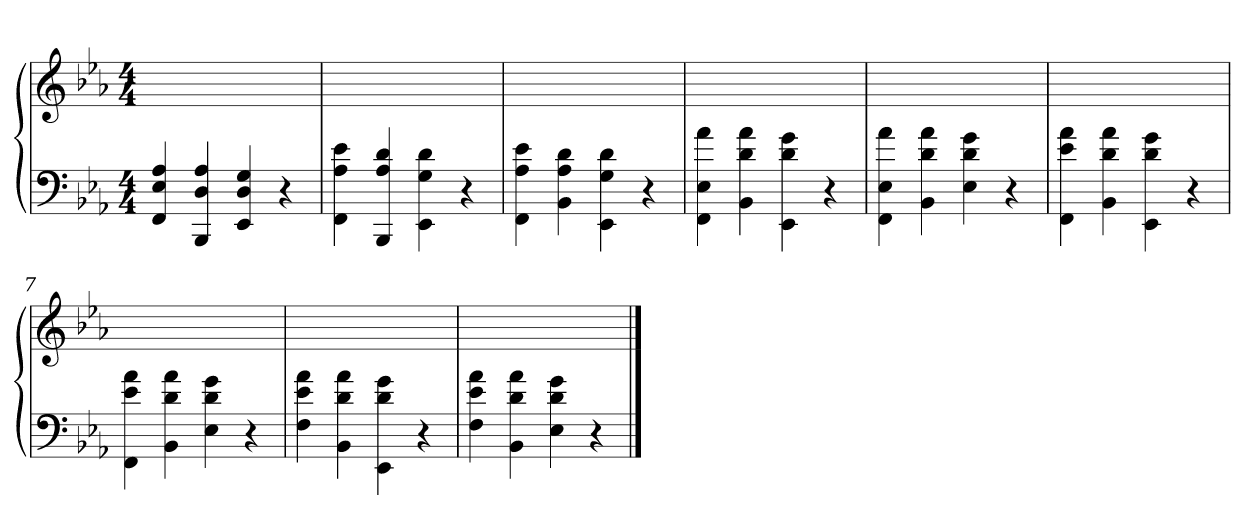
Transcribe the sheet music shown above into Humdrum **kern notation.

**kern	**kern
*part2	*part1
*staff2	*staff1
*clefF4	*clefG2
*k[b-e-a-]	*k[b-e-a-]
*E-:	*E-:
*M4/4	*M4/4
*MM60	*MM60
=1	=1
4FF 4E- 4A-	1ryy
4BBB- 4D 4A-	.
4EE- 4D 4G	.
4r	.
=2	=2
4FF 4A- 4e-	1ryy
4BBB- 4A- 4d	.
4EE- 4G 4d	.
4r	.
=3	=3
4FF 4A- 4e-	1ryy
4BB- 4A- 4d	.
4EE- 4G 4d	.
4r	.
=4	=4
4FF 4E- 4a-	1ryy
4BB- 4d 4a-	.
4EE- 4d 4g	.
4r	.
=5	=5
4FF 4E- 4a-	1ryy
4BB- 4d 4a-	.
4E- 4d 4g	.
4r	.
=6	=6
4FF 4e- 4a-	1ryy
4BB- 4d 4a-	.
4EE- 4d 4g	.
4r	.
=7	=7
4FF 4e- 4a-	1ryy
4BB- 4d 4a-	.
4E- 4d 4g	.
4r	.
=8	=8
4F 4e- 4a-	1ryy
4BB- 4d 4a-	.
4EE- 4d 4g	.
4r	.
=9	=9
4F 4e- 4a-	1ryy
4BB- 4d 4a-	.
4E- 4d 4g	.
4r	.
==	==
*-	*-
